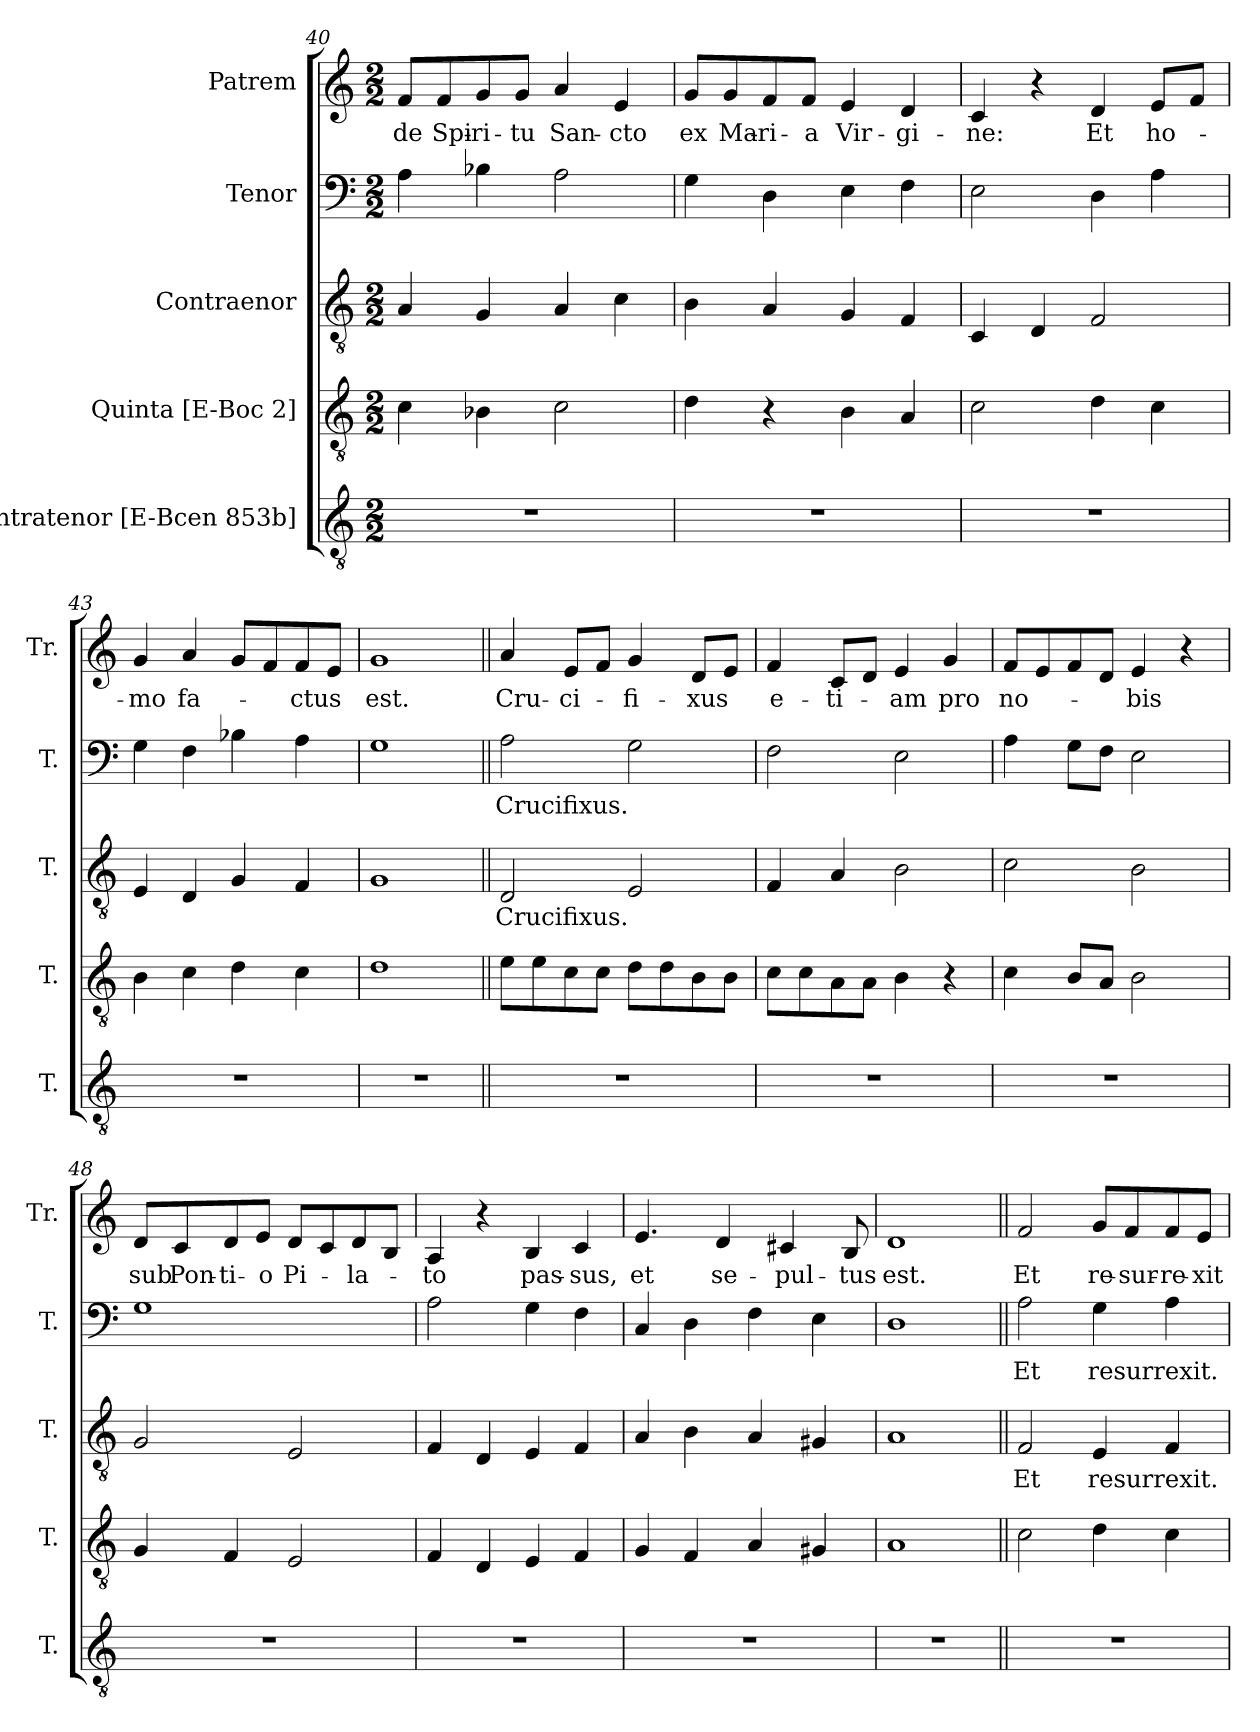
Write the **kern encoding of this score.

**kern	**kern	**kern	**text	**kern	**text	**kern	**text
*part5	*part4	*part3	*part3	*part2	*part2	*part1	*part1
*staff5	*staff4	*staff3	*staff3	*staff2	*staff2	*staff1	*staff1
*I"Contratenor [E-Bcen 853b]	*I"Quinta [E-Boc 2]	*I"Contraenor	*	*I"Tenor	*	*I"Patrem	*
*I'T.	*I'T.	*I'T.	*	*I'T.	*	*I'Tr.	*
!!LO:LB:g=z
*clefGv2	*clefGv2	*clefGv2	*	*clefF4	*	*clefG2	*
*ITrd7c12	*ITrd7c12	*ITrd7c12	*	*ITrd7c12	*	*	*
*k[]	*k[]	*k[]	*	*k[]	*	*k[]	*
*C:	*C:	*C:	*	*C:	*	*C:	*
*M2/2	*M2/2	*M2/2	*	*M2/2	*	*M2/2	*
=40	=40	=40	=40	=40	=40	=40	=40
!	!	!	!	!	!	!	!LO:LY:b:color=#000000
1r	4Ci\	4AAi/	.	4AAi\	.	8fi/L	de
!	!	!	!	!	!	!	!LO:LY:b:color=#000000
.	.	.	.	.	.	8fi/	Spi-
!	!	!	!	!	!	!	!LO:LY:b:color=#000000
.	4BB-Xi\	4GGi/	.	4BB-Xi\	.	8gi/	-ri-
!	!	!	!	!	!	!	!LO:LY:b:color=#000000
.	.	.	.	.	.	8gi/J	-tu
!	!	!	!	!	!	!	!LO:LY:b:color=#000000
.	2Ci\	4AAi/	.	2AAi\	.	4ai/	San-
!	!	!	!	!	!	!	!LO:LY:b:color=#000000
.	.	4Ci\	.	.	.	4ei/	-cto
=41	=41	=41	=41	=41	=41	=41	=41
!	!	!	!	!	!	!	!LO:LY:b:color=#000000
1r	4Di\	4BBi\	.	4GGi\	.	8gi/L	ex
!	!	!	!	!	!	!	!LO:LY:b:color=#000000
.	.	.	.	.	.	8gi/	Ma-
!	!	!	!	!	!	!	!LO:LY:b:color=#000000
.	4r	4AAi/	.	4DDi\	.	8fi/	-ri-
!	!	!	!	!	!	!	!LO:LY:b:color=#000000
.	.	.	.	.	.	8fi/J	-a
!	!	!	!	!	!	!	!LO:LY:b:color=#000000
.	4BBi\	4GGi/	.	4EEi\	.	4ei/	Vir-
!	!	!	!	!	!	!	!LO:LY:b:color=#000000
.	4AAi/	4FFi/	.	4FFi\	.	4di/	-gi-
=42	=42	=42	=42	=42	=42	=42	=42
!	!	!	!	!	!	!	!LO:LY:b:color=#000000
1r	2Ci\	4CCi/	.	2EEi\	.	4ci/	-ne:
.	.	4DDi/	.	.	.	4r	.
!	!	!	!	!	!	!	!LO:LY:b:color=#000000
.	4Di\	2FFi/	.	4DDi\	.	4di/	Et
!	!	!	!	!	!	!	!LO:LY:b:color=#000000
.	4Ci\	.	.	4AAi\	.	8ei/L	ho-
.	.	.	.	.	.	8fi/J	.
=43	=43	=43	=43	=43	=43	=43	=43
!	!	!	!	!	!	!	!LO:LY:b:color=#000000
1r	4BBi\	4EEi/	.	4GGi\	.	4gi/	-mo
!	!	!	!	!	!	!	!LO:LY:b:color=#000000
.	4Ci\	4DDi/	.	4FFi\	.	4ai/	fa-
.	4Di\	4GGi/	.	4BB-Xi\	.	8gi/L	.
.	.	.	.	.	.	8fi/	.
!	!	!	!	!	!	!	!LO:LY:b:color=#000000
.	4Ci\	4FFi/	.	4AAi\	.	8fi/	-ctus
.	.	.	.	.	.	8ei/J	.
=44	=44	=44	=44	=44	=44	=44	=44
!	!	!	!	!	!	!	!LO:LY:b:color=#000000
1r	1Di\	1GGi/	.	1GGi\	.	1gi/	est.
!!LO:PB:g=z
=45||	=45||	=45||	=45||	=45||	=45||	=45||	=45||
!	!	!	!LO:LY:b:color=#000000	!	!LO:LY:b:color=#000000	!	!LO:LY:b:color=#000000
1r	8Ei\L	2DDi/	Crucifixus.	2AAi\	Crucifixus.	4ai/	Cru-
.	8Ei\	.	.	.	.	.	.
!	!	!	!	!	!	!	!LO:LY:b:color=#000000
.	8Ci\	.	.	.	.	8ei/L	-ci-
.	8Ci\J	.	.	.	.	8fi/J	.
!	!	!	!	!	!	!	!LO:LY:b:color=#000000
.	8Di\L	2EEi/	.	2GGi\	.	4gi/	-fi-
.	8Di\	.	.	.	.	.	.
!	!	!	!	!	!	!	!LO:LY:b:color=#000000
.	8BBi\	.	.	.	.	8di/L	-xus
.	8BBi\J	.	.	.	.	8ei/J	.
=46	=46	=46	=46	=46	=46	=46	=46
!	!	!	!	!	!	!	!LO:LY:b:color=#000000
1r	8Ci\L	4FFi/	.	2FFi\	.	4fi/	e-
.	8Ci\	.	.	.	.	.	.
!	!	!	!	!	!	!	!LO:LY:b:color=#000000
.	8AAi\	4AAi/	.	.	.	8ci/L	-ti-
.	8AAi\J	.	.	.	.	8di/J	.
!	!	!	!	!	!	!	!LO:LY:b:color=#000000
.	4BBi\	2BBi\	.	2EEi\	.	4ei/	-am
!	!	!	!	!	!	!	!LO:LY:b:color=#000000
.	4r	.	.	.	.	4gi/	pro
=47	=47	=47	=47	=47	=47	=47	=47
!	!	!	!	!	!	!	!LO:LY:b:color=#000000
1r	4Ci\	2Ci\	.	4AAi\	.	8fi/L	no-
.	.	.	.	.	.	8ei/	.
.	8BBi/L	.	.	8GGi\L	.	8fi/	.
.	8AAi/J	.	.	8FFi\J	.	8di/J	.
!	!	!	!	!	!	!	!LO:LY:b:color=#000000
.	2BBi\	2BBi\	.	2EEi\	.	4ei/	-bis
.	.	.	.	.	.	4r	.
=48	=48	=48	=48	=48	=48	=48	=48
!	!	!	!	!	!	!	!LO:LY:b:color=#000000
1r	4GGi/	2GGi/	.	1GGi\	.	8di/L	sub
!	!	!	!	!	!	!	!LO:LY:b:color=#000000
.	.	.	.	.	.	8ci/	Pon-
!	!	!	!	!	!	!	!LO:LY:b:color=#000000
.	4FFi/	.	.	.	.	8di/	-ti-
!	!	!	!	!	!	!	!LO:LY:b:color=#000000
.	.	.	.	.	.	8ei/J	-o
!	!	!	!	!	!	!	!LO:LY:b:color=#000000
.	2EEi/	2EEi/	.	.	.	8di/L	Pi-
.	.	.	.	.	.	8ci/	.
!	!	!	!	!	!	!	!LO:LY:b:color=#000000
.	.	.	.	.	.	8di/	-la-
.	.	.	.	.	.	8Bi/J	.
=49	=49	=49	=49	=49	=49	=49	=49
!	!	!	!	!	!	!	!LO:LY:b:color=#000000
1r	4FFi/	4FFi/	.	2AAi\	.	4Ai/	-to
.	4DDi/	4DDi/	.	.	.	4r	.
!	!	!	!	!	!	!	!LO:LY:b:color=#000000
.	4EEi/	4EEi/	.	4GGi\	.	4Bi/	pas-
!	!	!	!	!	!	!	!LO:LY:b:color=#000000
.	4FFi/	4FFi/	.	4FFi\	.	4ci/	-sus,
!!LO:LB:g=z
=50	=50	=50	=50	=50	=50	=50	=50
!	!	!	!	!	!	!	!LO:LY:b:color=#000000
1r	4GGi/	4AAi/	.	4CCi/	.	4.ei/	et
.	4FFi/	4BBi\	.	4DDi\	.	.	.
!	!	!	!	!	!	!	!LO:LY:b:color=#000000
.	.	.	.	.	.	4di/	se-
.	4AAi/	4AAi/	.	4FFi\	.	.	.
!	!	!	!	!	!	!	!LO:LY:b:color=#000000
.	.	.	.	.	.	4c#Xi/	-pul-
.	4GG#Xi/	4GG#Xi/	.	4EEi\	.	.	.
!	!	!	!	!	!	!	!LO:LY:b:color=#000000
.	.	.	.	.	.	8Bi/L	-tus
=51	=51	=51	=51	=51	=51	=51	=51
!	!	!	!	!	!	!	!LO:LY:b:color=#000000
1r	1AAi/	1AAi/	.	1DDi\	.	1di/	est.
=52||	=52||	=52||	=52||	=52||	=52||	=52||	=52||
!	!	!	!LO:LY:b:color=#000000	!	!LO:LY:b:color=#000000	!	!LO:LY:b:color=#000000
1r	2Ci\	2FFi/	Et	2AAi\	Et	2fi/	Et
!	!	!	!LO:LY:b:color=#000000	!	!LO:LY:b:color=#000000	!	!LO:LY:b:color=#000000
.	4Di\	4EEi/	resurrexit.	4GGi\	resurrexit.	8gi/L	re-
!	!	!	!	!	!	!	!LO:LY:b:color=#000000
.	.	.	.	.	.	8fi/	-sur-
!	!	!	!	!	!	!	!LO:LY:b:color=#000000
.	4Ci\	4FFi/	.	4AAi\	.	8fi/	-re-
!	!	!	!	!	!	!	!LO:LY:b:color=#000000
.	.	.	.	.	.	8ei/J	-xit
=	=	=	=	=	=	=	=
*-	*-	*-	*-	*-	*-	*-	*-
